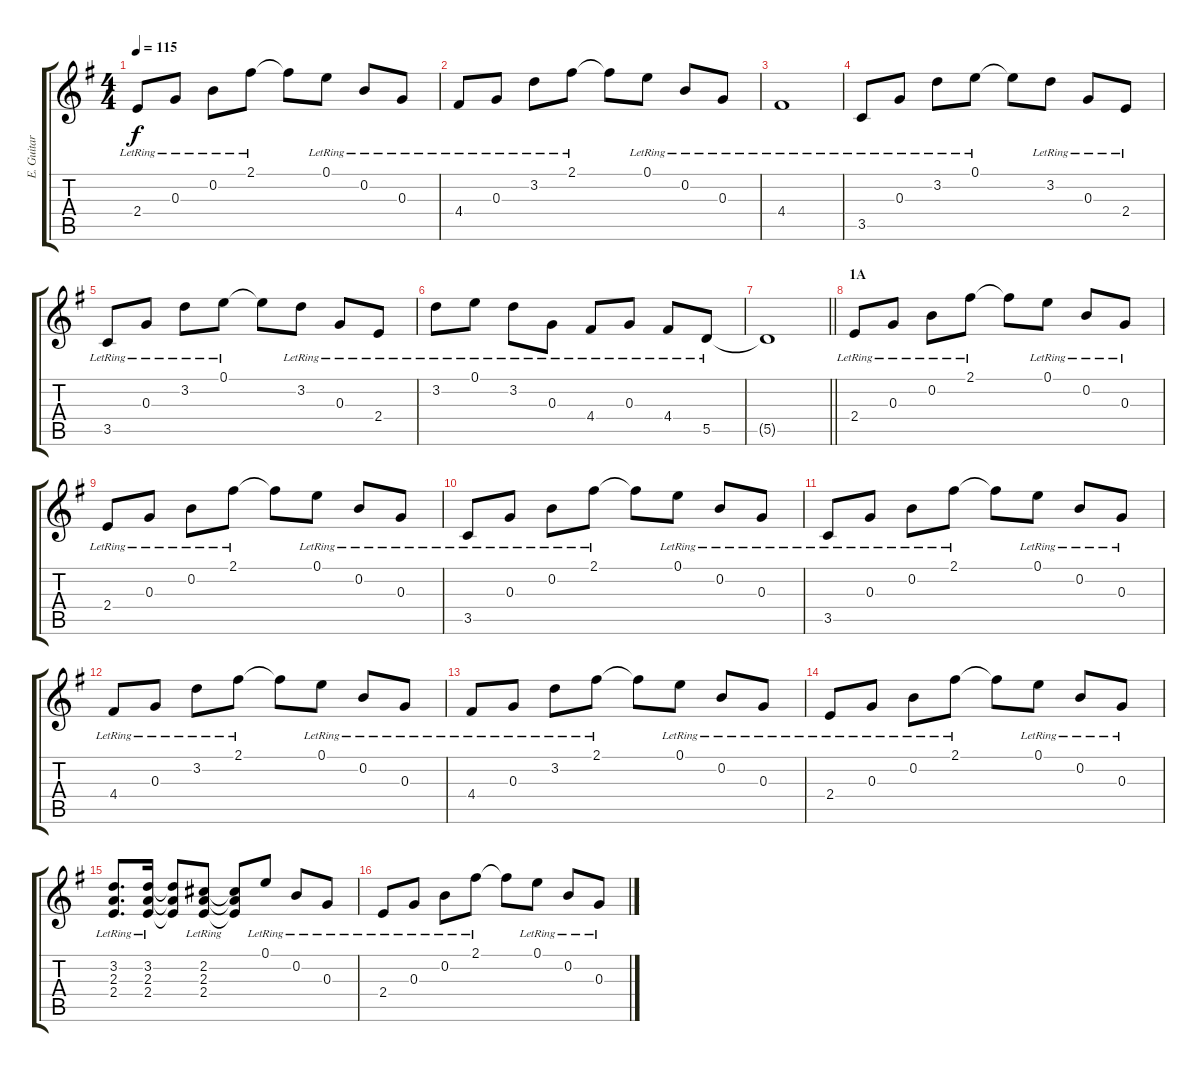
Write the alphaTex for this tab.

\track ("E. Guitar II" "E. Guitar ") {instrument electricguitarclean}
\staff {score tabs}
\tuning (E4 B3 G3 D3 A2 E2) {hide}
\ts (4 4)
\tempo 115
\clef g2
\ks g
2.4{lr}.8{dy f} 0.3{lr}.8 0.2{lr}.8 2.1{lr}.8 2.1{t}.8 0.1{lr}.8 0.2{lr}.8 0.3{lr}.8 |
4.4{lr}.8 0.3{lr}.8 3.2{lr}.8 2.1{lr}.8 2.1{t}.8 0.1{lr}.8 0.2{lr}.8 0.3{lr}.8 |
4.4{lr}.1 |
3.5{lr}.8 0.3{lr}.8 3.2{lr}.8 0.1{lr}.8 0.1{t}.8 3.2{lr}.8 0.3{lr}.8 2.4{lr}.8 |
3.5{lr}.8 0.3{lr}.8 3.2{lr}.8 0.1{lr}.8 0.1{t}.8 3.2{lr}.8 0.3{lr}.8 2.4{lr}.8 |
3.2{lr}.8 0.1{lr}.8 3.2{lr}.8 0.3{lr}.8 4.4{lr}.8 0.3{lr}.8 4.4{lr}.8 5.5{lr}.8 |
\barLineRight lightlight
5.5{t}.1 |
\section ("" "1A")
2.4{lr}.8 0.3{lr}.8 0.2{lr}.8 2.1{lr}.8 2.1{t}.8 0.1{lr}.8 0.2{lr}.8 0.3{lr}.8 |
2.4{lr}.8 0.3{lr}.8 0.2{lr}.8 2.1{lr}.8 2.1{t}.8 0.1{lr}.8 0.2{lr}.8 0.3{lr}.8 |
3.5{lr}.8 0.3{lr}.8 0.2{lr}.8 2.1{lr}.8 2.1{t}.8 0.1{lr}.8 0.2{lr}.8 0.3{lr}.8 |
3.5{lr}.8 0.3{lr}.8 0.2{lr}.8 2.1{lr}.8 2.1{t}.8 0.1{lr}.8 0.2{lr}.8 0.3{lr}.8 |
4.4{lr}.8 0.3{lr}.8 3.2{lr}.8 2.1{lr}.8 2.1{t}.8 0.1{lr}.8 0.2{lr}.8 0.3{lr}.8 |
4.4{lr}.8 0.3{lr}.8 3.2{lr}.8 2.1{lr}.8 2.1{t}.8 0.1{lr}.8 0.2{lr}.8 0.3{lr}.8 |
2.4{lr}.8 0.3{lr}.8 0.2{lr}.8 2.1{lr}.8 2.1{t}.8 0.1{lr}.8 0.2{lr}.8 0.3{lr}.8 |
(3.2{lr} 2.3{lr} 2.4{lr}).8{d} (3.2{lr} 2.3{lr} 2.4{lr}).16 (3.2{t} 2.3{t} 2.4{t}).8 (2.2{lr} 2.3{lr} 2.4{lr}).8 (2.2{t} 2.3{t} 2.4{t}).8 0.1{lr}.8 0.2{lr}.8 0.3{lr}.8 |
2.4{lr}.8 0.3{lr}.8 0.2{lr}.8 2.1{lr}.8 2.1{t}.8 0.1{lr}.8 0.2{lr}.8 0.3{lr}.8
